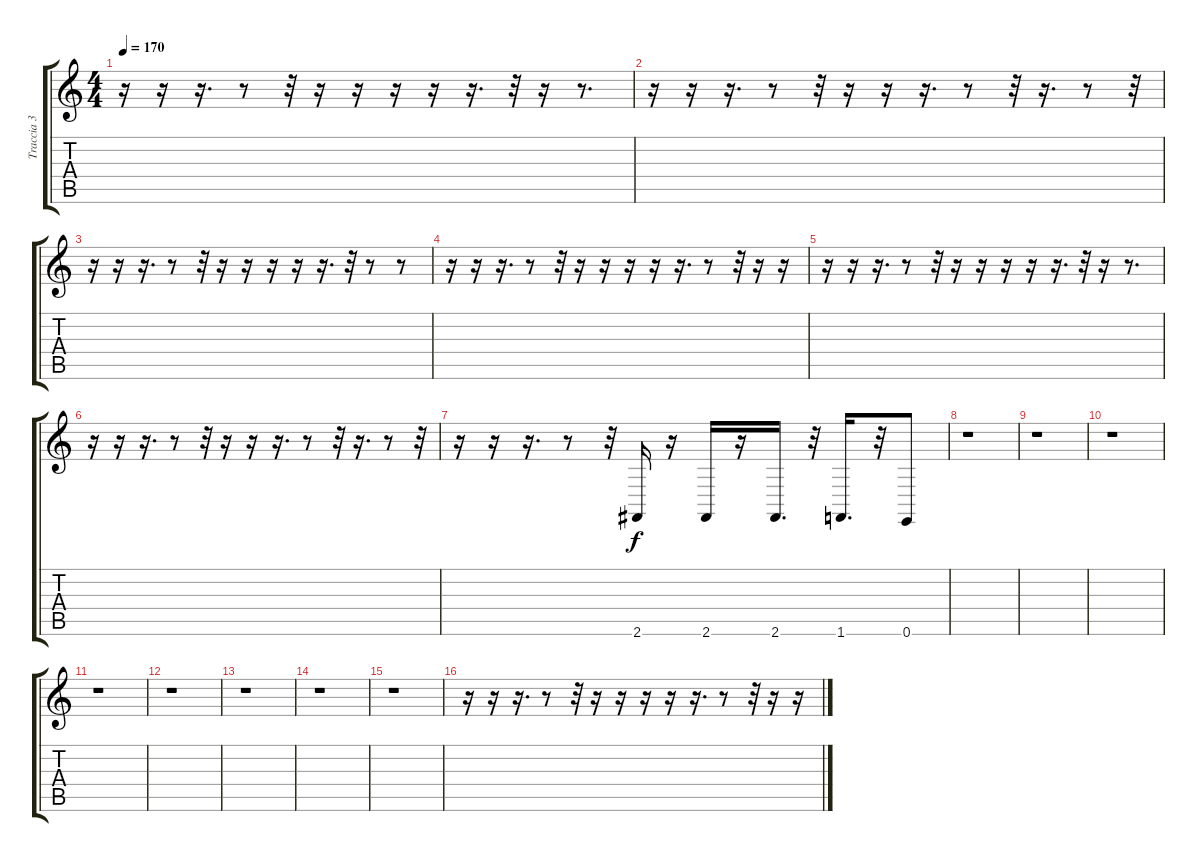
\track ("Traccia 3" "Traccia 3") {instrument lead1square}
\staff {score tabs}
\tuning (E4 B3 G3 D3 A2 E2) {hide}
\ts (4 4)
\tempo 170
\clef g2
\ks c
r.16{dy f} r.16 r.16{d} r.8 r.32 r.16 r.16 r.16 r.16 r.16{d} r.32 r.16 r.8{d} |
r.16 r.16 r.16{d} r.8 r.32 r.16 r.16 r.16{d} r.8 r.32 r.16{d} r.8 r.32 |
r.16 r.16 r.16{d} r.8 r.32 r.16 r.16 r.16 r.16 r.16{d} r.32 r.8 r.8 |
r.16 r.16 r.16{d} r.8 r.32 r.16 r.16 r.16 r.16 r.16{d} r.8 r.32 r.16 r.16 |
r.16 r.16 r.16{d} r.8 r.32 r.16 r.16 r.16 r.16 r.16{d} r.32 r.16 r.8{d} |
r.16 r.16 r.16{d} r.8 r.32 r.16 r.16 r.16{d} r.8 r.32 r.16{d} r.8 r.32 |
r.16 r.16 r.16{d} r.8 r.32 2.6.16 r.16 2.6.16 r.16 2.6.16{d} r.32 1.6.16{d} r.32 0.6.8 |
r.1 |
r.1 |
r.1 |
r.1 |
r.1 |
r.1 |
r.1 |
r.1 |
r.16 r.16 r.16{d} r.8 r.32 r.16 r.16 r.16 r.16 r.16{d} r.8 r.32 r.16 r.16
